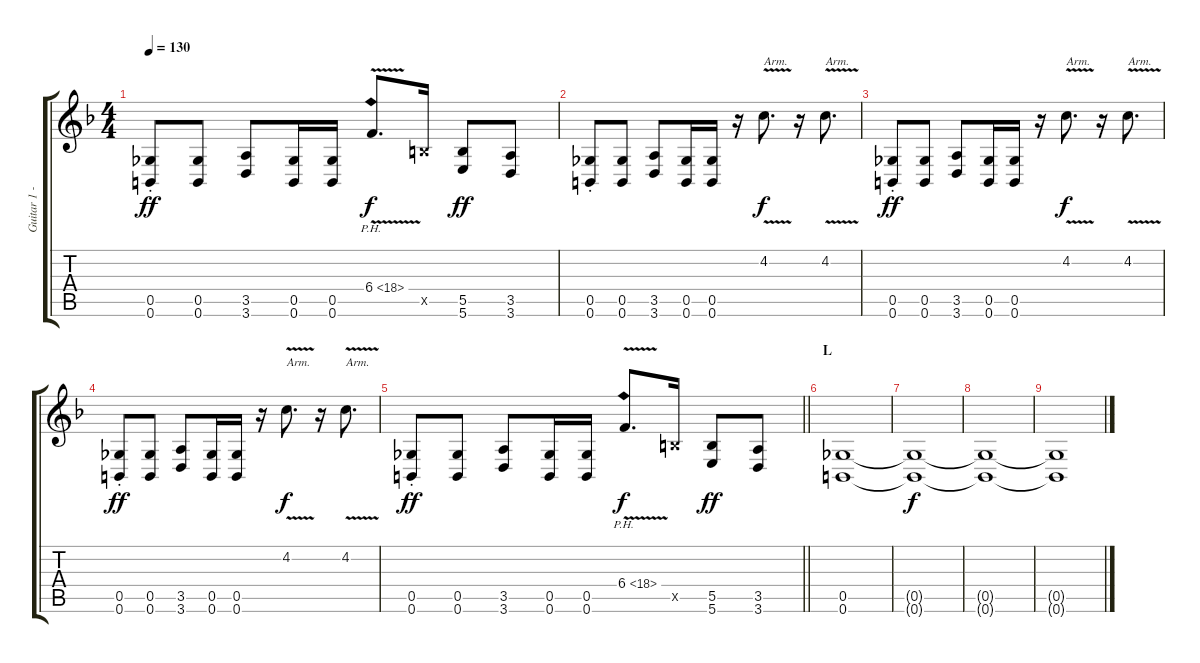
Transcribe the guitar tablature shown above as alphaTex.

\track ("Guitar 1 - Uruha" "Guitar 1 -") {instrument distortionguitar}
\staff {score tabs}
\tuning (Db4 Ab3 E3 B2 Gb2 B1) {hide}
\ts (4 4)
\tempo 130
\clef g2
\ks f
(0.5{st} 0.6{st}).8{dy ff} (0.5 0.6).8 (3.5 3.6).8 (0.5 0.6).16 (0.5 0.6).16 6.4{ph 12 v}.8{d dy f} 5.5{x}.16 (5.5 5.6).8{dy ff} (3.5 3.6).8 |
(0.5{st} 0.6{st}).8 (0.5 0.6).8 (3.5 3.6).8 (0.5 0.6).16 (0.5 0.6).16 r.16 4.2{v}.8{d txt "Arm." dy f} r.16 4.2{v}.8{d txt "Arm."} |
(0.5{st} 0.6{st}).8{dy ff} (0.5 0.6).8 (3.5 3.6).8 (0.5 0.6).16 (0.5 0.6).16 r.16 4.2{v}.8{d txt "Arm." dy f} r.16 4.2{v}.8{d txt "Arm."} |
(0.5{st} 0.6{st}).8{dy ff} (0.5 0.6).8 (3.5 3.6).8 (0.5 0.6).16 (0.5 0.6).16 r.16 4.2{v}.8{d txt "Arm." dy f} r.16 4.2{v}.8{d txt "Arm."} |
\barLineRight lightlight
(0.5{st} 0.6{st}).8{dy ff} (0.5 0.6).8 (3.5 3.6).8 (0.5 0.6).16 (0.5 0.6).16 6.4{ph 12 v}.8{d dy f} 5.5{x}.16 (5.5 5.6).8{dy ff} (3.5 3.6).8 |
\section ("" "L")
(0.5 0.6).1 |
(0.5{t} 0.6{t}).1{dy f} |
(0.5{t} 0.6{t}).1 |
(0.5{t} 0.6{t}).1
